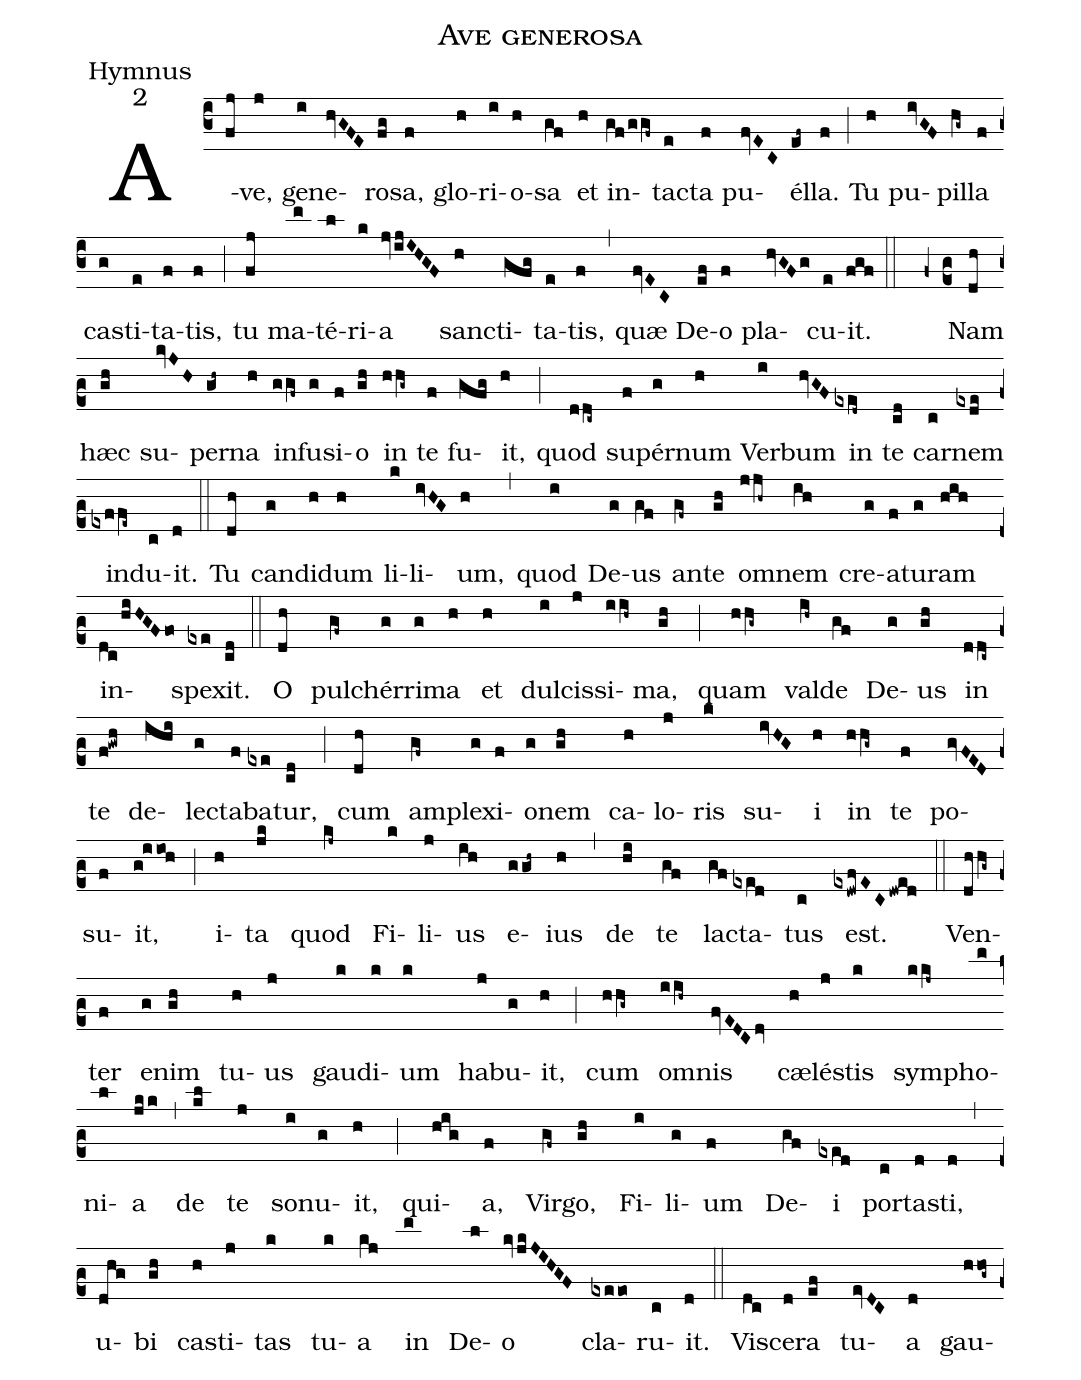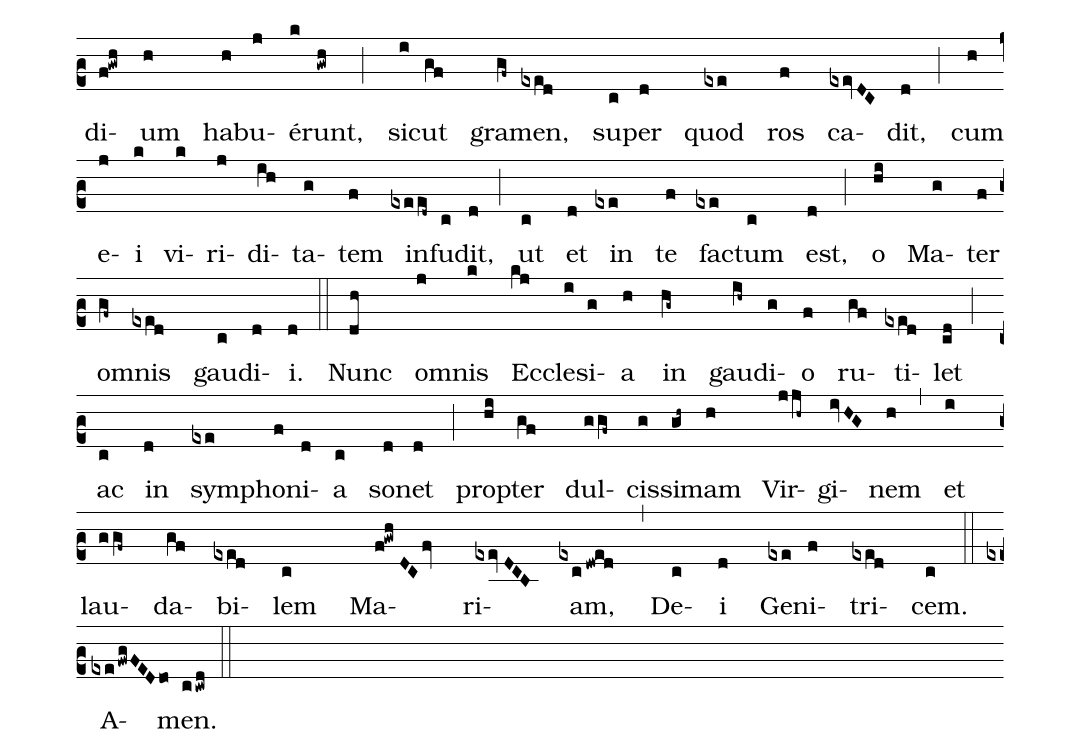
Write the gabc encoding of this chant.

name:Ave generosa;
office-part:Hymnus;
mode:2;
%%
(c3) A(fj)ve,(j) ge(i)ne(hvGFE)ro(fg)sa,(f) glo(h)ri(i)o(h)sa(gf) et(h) in(gf!/g!/gf~)ta(e)cta(f) pu(fvEC)él(ef~)la.(f) (;)
Tu(h) pu(ivGF)pil(hg~)la(f) cas(g)ti(e)ta(f)tis,(f) (;) tu(fj) ma(m)té(l)ri(k)a(jv!/ijIHGF) san(h)cti(gfg)ta(e)tis,(f) (,) qu<sp>ae</sp>(fvEC) De(ef)o(f)  pla(hvGFg)cu(e)it.(fgf) (::)

(z0c2) Nam(dh) h<sp>ae</sp>c(gh) su(kvJH)per(gh~)na(h) in(g!/gf~)fu(g)si(f)o(gh) in(h/hg~) te(f) fu(gfg)it,(h) (;) quod(d!/dc~) su(f)pér(g)num(h) Ver(i)bum(hvGF) in(exed~) te(cd) car(c)nem(exde) in(exf/fe~)du(c)it.(d) (::)

Tu(dh) can(g)di(h)dum(h) li(k)li(ivHG)um,(h) (,) quod(i) De(g)us(gf) an(gf~)te(gh) om(j!/jh~)nem(ih) cre(g)a(f)tu(g)ram(hih) (z)  in(dc/hiHGFfo)spe(exe)xit.(cd) (::)

O(dh) pul(gf~)chér(g)ri(g)ma(h) et(h) dul(i)cis(j)si(i!/ih~)ma,(gh) (;) quam(h!/hg~) val(ih~)de(gf) De(g)us(gh) in(d!/dc~) te(f!gwh) de(ihi)lec(g)ta(f)ba(exe)tur,(cd) (;) cum(dh) am(gf~)ple(g)xi(f)o(g)nem(gh) ca(h)lo(j)ris(k) su(ivHG)i(h) in(h!/hg~) te(f) po(gvFED)su(f)it,(g!iioh) (;) i(h)ta(jk) quod(kj~) Fi(k)li(j)us(ih) e(g!/gh~)ius(h) (,) de(hi) te(gf) lac(gf)ta(exed)tus(c) est.(exdwf!/EC/dwed) (::)

Ven(dh!/hg~)ter(f) e(g)nim(gh) tu(h)us(j) gau(k)di(k)um(k) ha(j)bu(g)it,(h) (;) cum(h!/hg~) om(i!/ih~)nis(fvEDCdv) c<sp>ae</sp>(h)lé(j)stis(k) sym(k!/kj~)pho(m)ni(l)a(jk!/k) (,) de(kl) te(j) so(i)nu(g)it,(h) (;) qui(hig)a,(f) Vir(gf~)go,(gh) Fi(i)li(g)um(f) De(gf)i(exed) por(c)ta(d)sti,(d) (,) u(dhg)bi(gh) cas(h)ti(j)tas(k) tu(k)a(kj) in(m) De(l)o(kv!/jkJIHGF) cla(exe!/eo)ru(c)it.(d) (::)

Vi(dc)sce(d)ra(ef) tu(evDC)a(d) gau(h!/hog~)di(f!gwh)um(h) ha(h)bu(j)é(k)runt,(gwh) (;) sic(i)ut(gf) gra(gf~)men,(exed) su(c)per(d) quod(exe) ros(f) ca(exevDC)dit,(d) (;) cum(h) e(j)i(k) vi(k)ri(j)di(ih)ta(g)tem(f) in(exe!/ed~)fu(c)dit,(d) (;) ut(c) et(d) in(exe) te(f) fac(exe)tum(c) est,(d) (;) o(hi) Ma(g)ter(f) o(gf~)mnis(exed) gau(c)di(d)i.(d) (::)

Nunc(dh) om(j)nis(k) Ec(kj)cle(i)si(g)a(h) in(hg~) gau(ih~)di(g)o(f) ru(gf)ti(exed)let(cd) (;) ac(c) in(d) sym(exe)pho(f)ni(d)a(c) so(d)net(d) (;) pro(hi)pter(gf) dul(g!/gf~)cis(g)si(gh~)mam(h) Vir(j!/jh~)gi(ivHG)nem(h) (,) et(i) (z) lau(g!/gf~)da(gf)bi(exed)lem(c) Ma(f!gwhDC/fv)ri(//exevDCB)am,(exc/dwed) (,) De(c)i(d) Ge(exe)ni(f)tri(exed)cem.(c) (::) (z) A(exe!/fwgFED/do)men.(c/cwd) (::)
